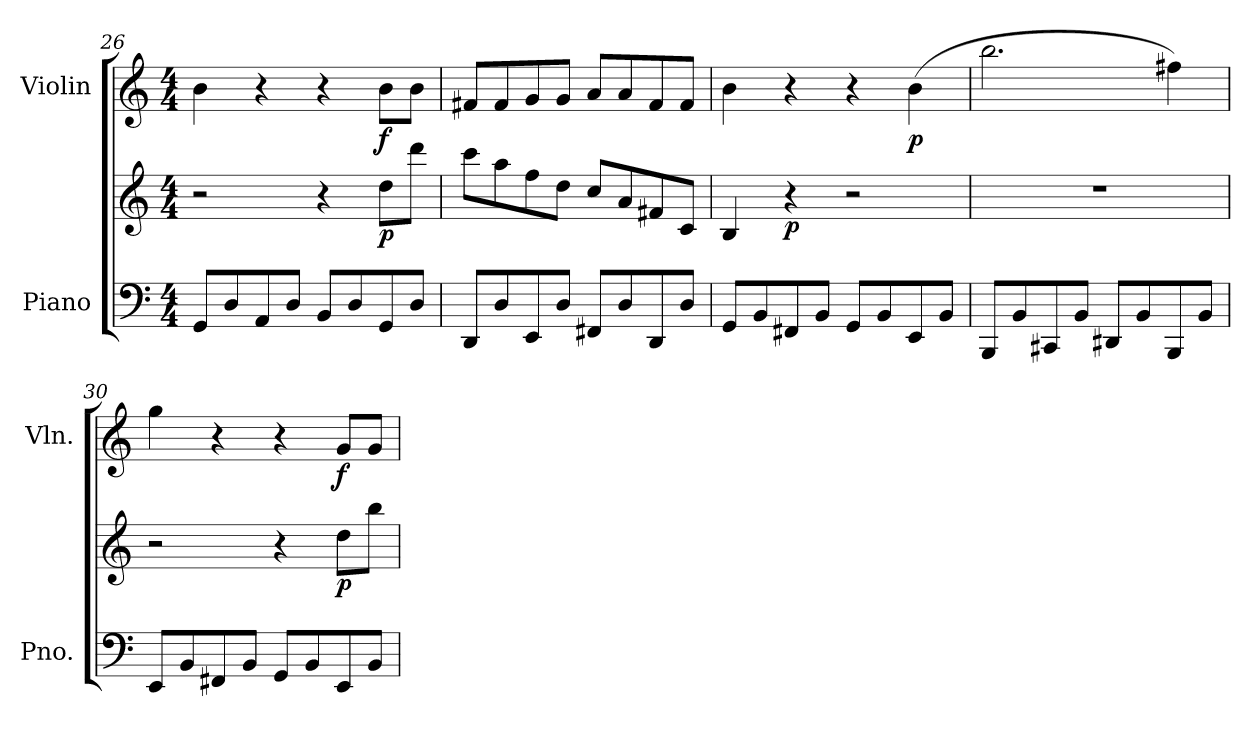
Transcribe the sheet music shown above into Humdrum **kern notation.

**kern	**kern	**dynam	**kern	**dynam
*part2	*part2	*part2	*part1	*part1
*staff3	*staff2	*staff2/3	*staff1	*staff1
*I"Piano	*	*	*I"Violin	*
*I'Pno.	*	*	*I'Vln.	*
*clefF4	*clefG2	*	*clefG2	*
*k[]	*k[]	*	*k[]	*
*M4/4	*M4/4	*	*M4/4	*
=26	=26	=26	=26	=26
8GG/L	2r	.	4b\	.
8D/	.	.	.	.
8AA/	.	.	4r	.
8D/J	.	.	.	.
8BB/L	4r	.	4r	.
8D/	.	.	.	.
!	!	!LO:DY:b	!	!LO:DY:b
8GG/	8dd\L	p	8b\L	f
8D/J	8ddd\J	.	8b\J	.
=27	=27	=27	=27	=27
8DD/L	8ccc\L	.	8f#X/L	.
8D/	8aa\	.	8f#/	.
8EE/	8ff\	.	8g/	.
8D/J	8dd\J	.	8g/J	.
8FF#X/L	8cc/L	.	8a/L	.
8D/	8a/	.	8a/	.
8DD/	8f#X/	.	8f#/	.
8D/J	8c/J	.	8f#/J	.
=28	=28	=28	=28	=28
8GG/L	4B/	.	4b\	.
8BB/	.	.	.	.
!	!	!LO:DY:b	!	!
8FF#X/	4r	p	4r	.
8BB/J	.	.	.	.
8GG/L	2r	.	4r	.
8BB/	.	.	.	.
!	!	!	!	!LO:DY:b
8EE/	.	.	(>4b\	p
8BB/J	.	.	.	.
!!LO:LB:g=z
=29	=29	=29	=29	=29
8BBB/L	1r	.	2.bb\	.
8BB/	.	.	.	.
8CC#X/	.	.	.	.
8BB/J	.	.	.	.
8DD#X/L	.	.	.	.
8BB/	.	.	.	.
8BBB/	.	.	4ff#X\)	.
8BB/J	.	.	.	.
=30	=30	=30	=30	=30
8EE/L	2r	.	4gg\	.
8BB/	.	.	.	.
8FF#X/	.	.	4r	.
8BB/J	.	.	.	.
8GG/L	4r	.	4r	.
8BB/	.	.	.	.
!	!	!LO:DY:b	!	!LO:DY:b
8EE/	8dd\L	p	8g/L	f
8BB/J	8bb\J	.	8g/J	.
=	=	=	=	=
*-	*-	*-	*-	*-
